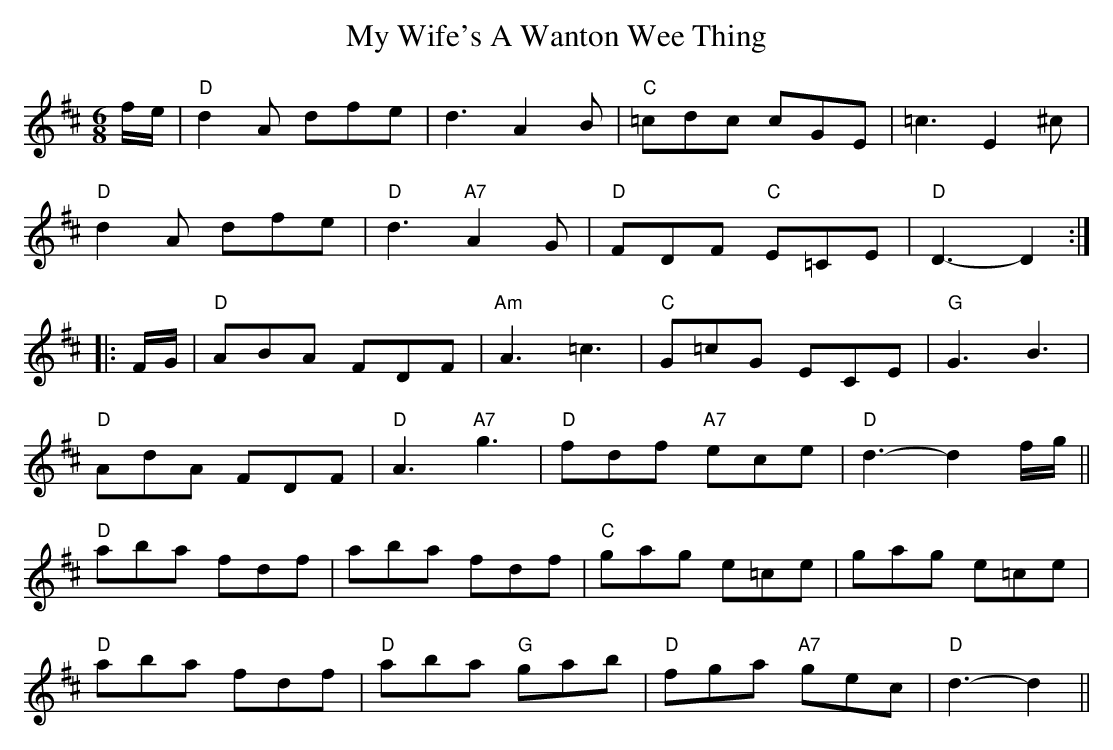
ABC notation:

X:1
T:My Wife's A Wanton Wee Thing
M:6/8
K:D
f/2e/2|"D"d2A dfe|d3 A2B|"C"=cdc cGE|=c3 E2^c|
"D"d2A dfe|"D"d3 "A7"A2G|"D"FDF "C"E=CE|"D"D3 -D2::
F/2G/2|"D"ABA FDF|"Am"A3 =c3|"C"G=cG ECE|"G"G3 B3|
"D"AdA FDF|"D"A3 "A7"g3|"D"fdf "A7"ece|"D"d3 -d2f/2g/2||
"D"aba fdf|aba fdf|"C"gag e=ce|gag e=ce|
"D"aba fdf|"D"aba "G"gab|"D"fga "A7"gec|"D"d3 -d2||
